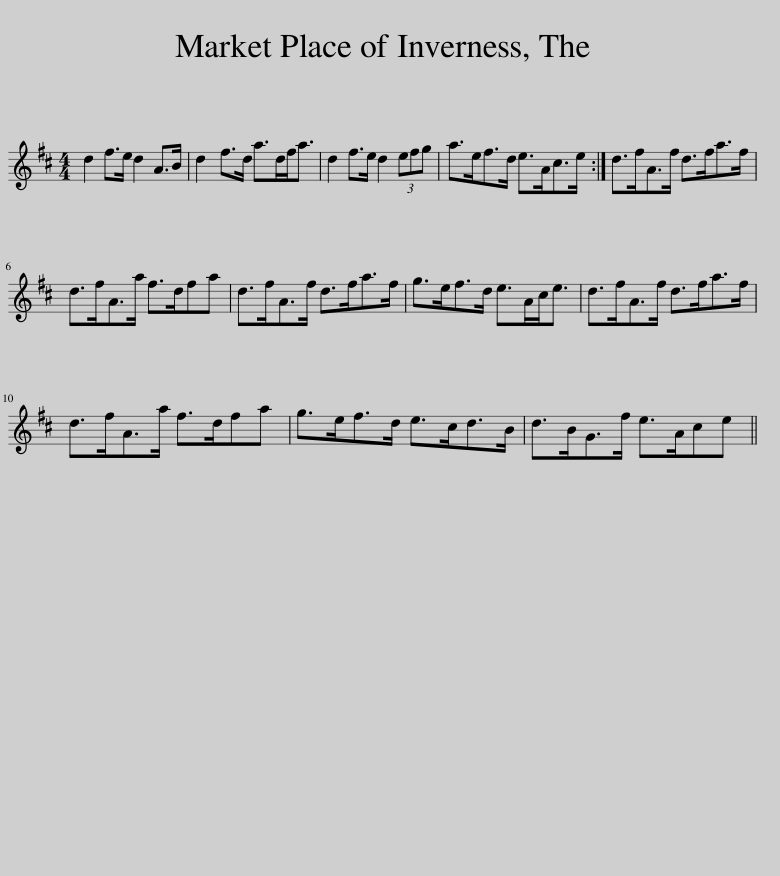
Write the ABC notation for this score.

X:1
L:1/8
M:4/4
I:linebreak $
K:D
V:1 treble
V:1
 d2 f>e d2 A>B | d2 f>d a>df<a | d2 f>e d2 (3efg | a>ef>d e>Ac>e :| d>fA>f d>fa>f |$ %5
 d>fA>a f>dfa | d>fA>f d>fa>f | g>ef>d e>Ac<e | d>fA>f d>fa>f |$ d>fA>a f>dfa | %10
 g>ef>d e>cd>B | d>BG>f e>Ace || %12
